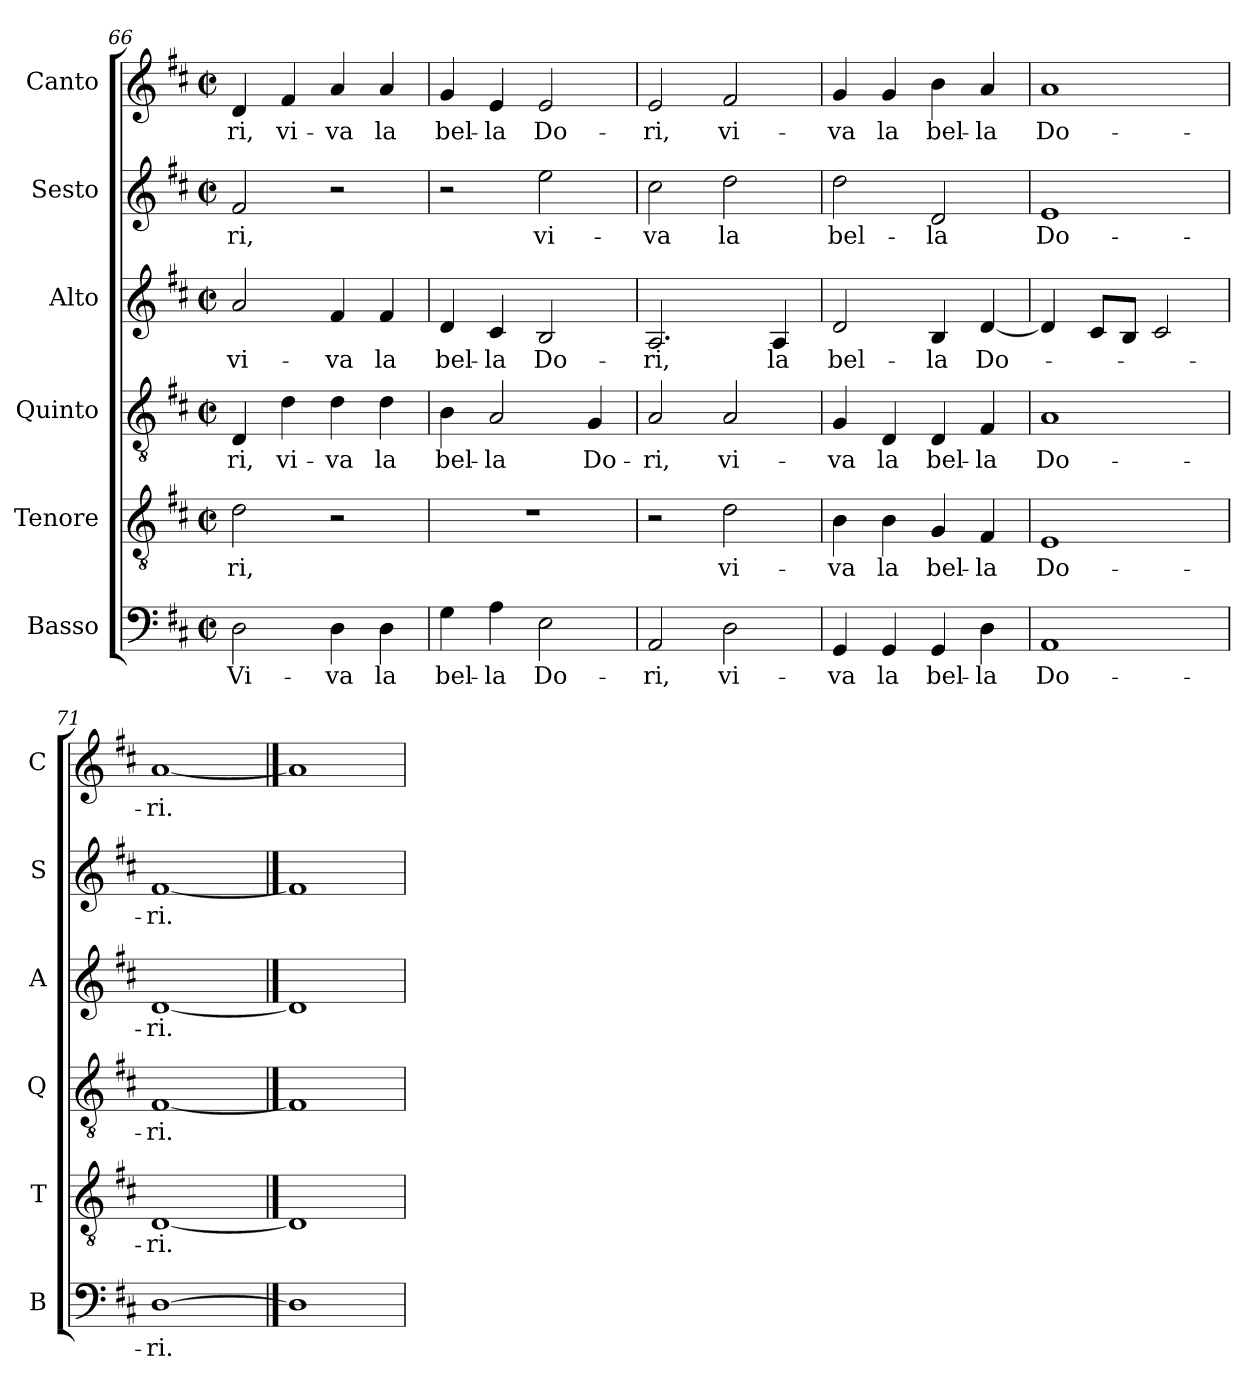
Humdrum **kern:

**kern	**text	**kern	**text	**kern	**text	**kern	**text	**kern	**text	**kern	**text
*part6	*part6	*part5	*part5	*part4	*part4	*part3	*part3	*part2	*part2	*part1	*part1
*staff6	*staff6	*staff5	*staff5	*staff4	*staff4	*staff3	*staff3	*staff2	*staff2	*staff1	*staff1
*I"Basso	*	*I"Tenore	*	*I"Quinto	*	*I"Alto	*	*I"Sesto	*	*I"Canto	*
*I'B	*	*I'T	*	*I'Q	*	*I'A	*	*I'S	*	*I'C	*
!!LO:PB:g=z
*clefF4	*	*clefGv2	*	*clefGv2	*	*clefG2	*	*clefG2	*	*clefG2	*
*k[f#c#]	*	*k[f#c#]	*	*k[f#c#]	*	*k[f#c#]	*	*k[f#c#]	*	*k[f#c#]	*
*D:	*	*D:	*	*D:	*	*D:	*	*D:	*	*D:	*
*M2/2	*	*M2/2	*	*M2/2	*	*M2/2	*	*M2/2	*	*M2/2	*
*met(c|)	*	*met(c|)	*	*met(c|)	*	*met(c|)	*	*met(c|)	*	*met(c|)	*
=66	=66	=66	=66	=66	=66	=66	=66	=66	=66	=66	=66
!	!LO:LY:b	!	!LO:LY:b	!	!LO:LY:b	!	!LO:LY:b	!	!LO:LY:b	!	!LO:LY:b
2D\	Vi-	2d\	-ri,	4D/	-ri,	2a/	vi-	2f#/	-ri,	4d/	-ri,
!	!	!	!	!	!LO:LY:b	!	!	!	!	!	!LO:LY:b
.	.	.	.	4d\	vi-	.	.	.	.	4f#/	vi-
!	!LO:LY:b	!	!	!	!LO:LY:b	!	!LO:LY:b	!	!	!	!LO:LY:b
4D\	-va	2r	.	4d\	-va	4f#/	-va	2r	.	4a/	-va
!	!LO:LY:b	!	!	!	!LO:LY:b	!	!LO:LY:b	!	!	!	!LO:LY:b
4D\	la	.	.	4d\	la	4f#/	la	.	.	4a/	la
=67	=67	=67	=67	=67	=67	=67	=67	=67	=67	=67	=67
!	!LO:LY:b	!	!	!	!LO:LY:b	!	!LO:LY:b	!	!	!	!LO:LY:b
4G\	bel-	1r	.	4B\	bel-	4d/	bel-	2r	.	4g/	bel-
!	!LO:LY:b	!	!	!	!LO:LY:b	!	!LO:LY:b	!	!	!	!LO:LY:b
4A\	-la	.	.	2A/	-la	4c#/	-la	.	.	4e/	-la
!	!LO:LY:b	!	!	!	!	!	!LO:LY:b	!	!LO:LY:b	!	!LO:LY:b
2E\	Do-	.	.	.	.	2B/	Do-	2ee\	vi-	2e/	Do-
!	!	!	!	!	!LO:LY:b	!	!	!	!	!	!
.	.	.	.	4G/	Do-	.	.	.	.	.	.
=68	=68	=68	=68	=68	=68	=68	=68	=68	=68	=68	=68
!	!LO:LY:b	!	!	!	!LO:LY:b	!	!LO:LY:b	!	!LO:LY:b	!	!LO:LY:b
2AA/	-ri,	2r	.	2A/	-ri,	2.A/	-ri,	2cc#\	-va	2e/	-ri,
!	!LO:LY:b	!	!LO:LY:b	!	!LO:LY:b	!	!	!	!LO:LY:b	!	!LO:LY:b
2D\	vi-	2d\	vi-	2A/	vi-	.	.	2dd\	la	2f#/	vi-
!	!	!	!	!	!	!	!LO:LY:b	!	!	!	!
.	.	.	.	.	.	4A/	la	.	.	.	.
=69	=69	=69	=69	=69	=69	=69	=69	=69	=69	=69	=69
!	!LO:LY:b	!	!LO:LY:b	!	!LO:LY:b	!	!LO:LY:b	!	!LO:LY:b	!	!LO:LY:b
4GG/	-va	4B\	-va	4G/	-va	2d/	bel-	2dd\	bel-	4g/	-va
!	!LO:LY:b	!	!LO:LY:b	!	!LO:LY:b	!	!	!	!	!	!LO:LY:b
4GG/	la	4B\	la	4D/	la	.	.	.	.	4g/	la
!	!LO:LY:b	!	!LO:LY:b	!	!LO:LY:b	!	!LO:LY:b	!	!LO:LY:b	!	!LO:LY:b
4GG/	bel-	4G/	bel-	4D/	bel-	4B/	-la	2d/	-la	4b\	bel-
!	!LO:LY:b	!	!LO:LY:b	!	!LO:LY:b	!	!LO:LY:b	!	!	!	!LO:LY:b
4D\	-la	4F#/	-la	4F#/	-la	[4d/	Do-	.	.	4a/	-la
=70	=70	=70	=70	=70	=70	=70	=70	=70	=70	=70	=70
!	!LO:LY:b	!	!LO:LY:b	!	!LO:LY:b	!	!	!	!LO:LY:b	!	!LO:LY:b
1AA	Do-	1E	Do-	1A	Do-	4d/]	.	1e	Do-	1a	Do-
.	.	.	.	.	.	8c#/L	.	.	.	.	.
.	.	.	.	.	.	8B/J	.	.	.	.	.
.	.	.	.	.	.	2c#/	.	.	.	.	.
=71	=71	=71	=71	=71	=71	=71	=71	=71	=71	=71	=71
!	!LO:LY:b	!	!LO:LY:b	!	!LO:LY:b	!	!LO:LY:b	!	!LO:LY:b	!	!LO:LY:b
[1D	-ri.	[1D	-ri.	[1F#	-ri.	[1d	-ri.	[1f#	-ri.	[1a	-ri.
==72	==72	==72	==72	==72	==72	==72	==72	==72	==72	==72	==72
1D]	.	1D]	.	1F#]	.	1d]	.	1f#]	.	1a]	.
=	=	=	=	=	=	=	=	=	=	=	=
*-	*-	*-	*-	*-	*-	*-	*-	*-	*-	*-	*-
